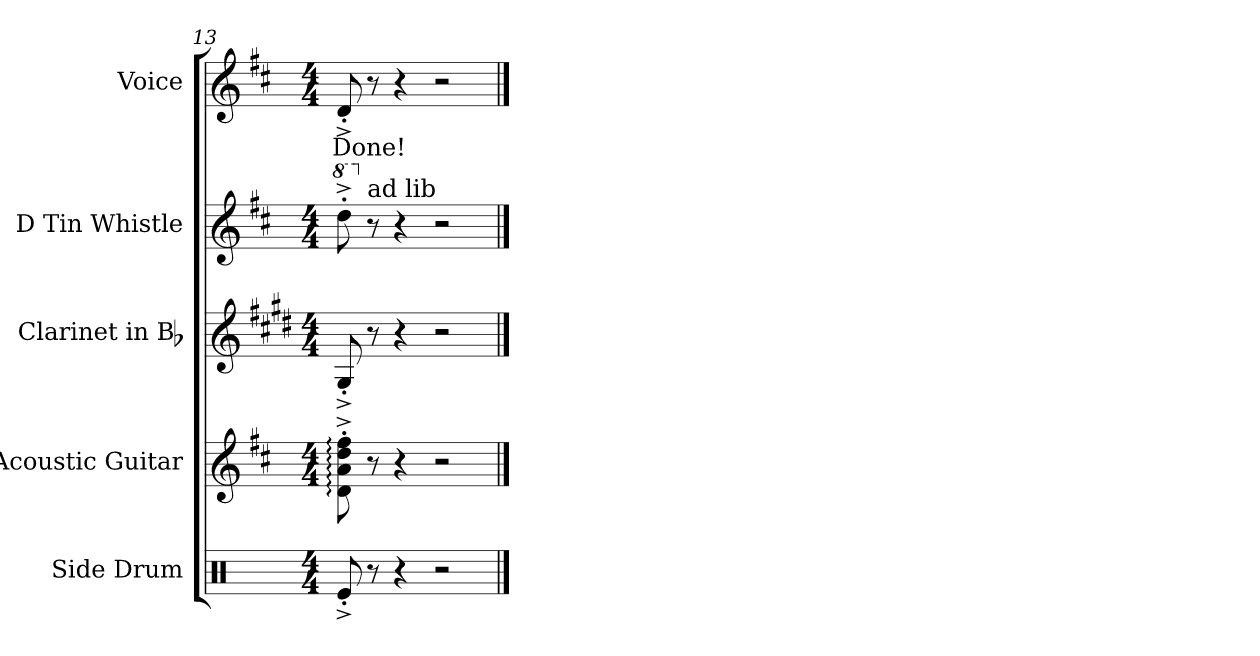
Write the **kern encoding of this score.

**kern	**kern	**kern	**kern	**kern	**text
*part5	*part4	*part3	*part2	*part1	*part1
*staff5	*staff4	*staff3	*staff2	*staff1	*staff1
*I"Side Drum	*I"Acoustic Guitar	*I"Clarinet in Bb	*I"D Tin Whistle	*I"Voice	*
*I'S. D.	*I'A. Gtr.	*I'Cl.	*I'T. Whistle	*I'Voice	*
*clefX	*clefG2	*clefG2	*clefG2	*clefG2	*
*	*ITrd7c12	*ITrd1c2	*ITrd-7c-12	*	*
*k[]	*k[f#c#]	*k[f#c#]	*k[f#c#]	*k[f#c#]	*
*C:	*D:	*D:	*D:	*D:	*
*M4/4	*M4/4	*M4/4	*M4/4	*M4/4	*
*	*	*	*8va	*	*
=13	=13	=13	=13	=13	=13
!	!	!	!	!	!LO:LY:b:color=#000000
8Re'^i/	8Di\:'^ 8Ai:'^ 8di:'^ 8f#i:'^	8F#'^i/	8dddd'^i\	8d'^i/	Done!
*	*	*	*X8va	*	*
!	!	!	!LO:TX:a:t=ad lib	!	!
8r	8r	8r	8r	8r	.
4r	4r	4r	4r	4r	.
2r	2r	2r	2r	2r	.
==	==	==	==	==	==
*-	*-	*-	*-	*-	*-
